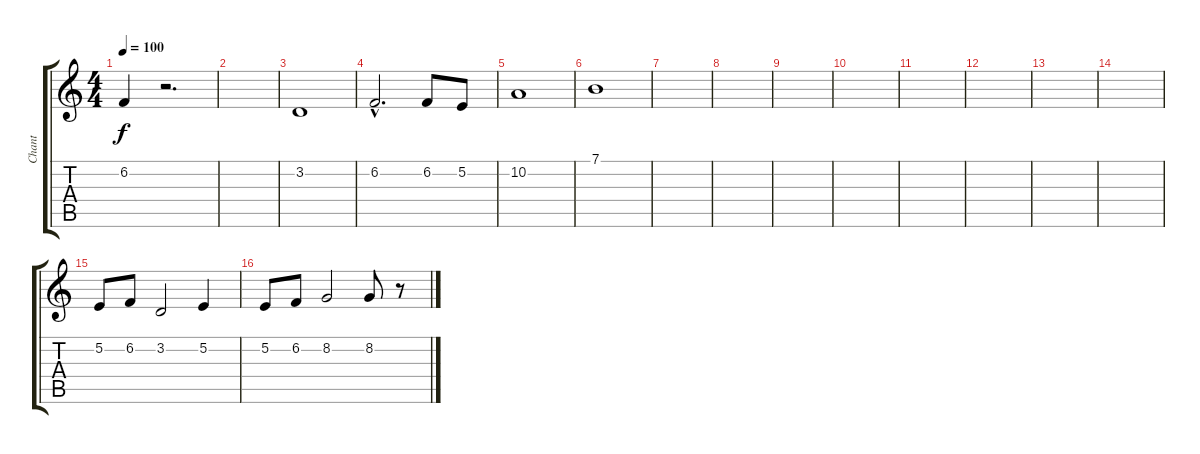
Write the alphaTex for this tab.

\track ("Chant" "Chant") {instrument clarinet}
\staff {score tabs}
\tuning (E4 B3 G3 D3 A2 E2) {hide}
\ts (4 4)
\tempo 100
\clef g2
\ks c
6.2.4{dy f} r.2{d} |
|
3.2.1 |
6.2{hac}.2{d} 6.2.8 5.2.8 |
10.2.1 |
7.1.1{volume 6} |
|
|
|
|
|
|
|
|
5.2.8{volume 16} 6.2.8 3.2.2 5.2.4 |
5.2.8 6.2.8 8.2.2 8.2.8 r.8
